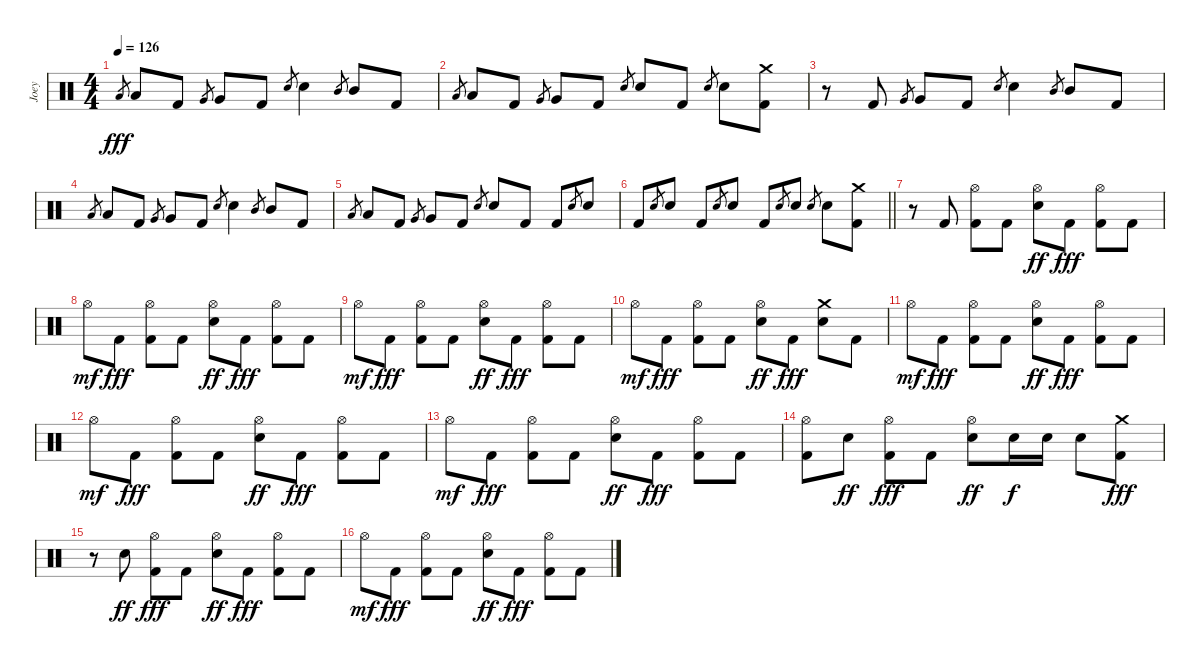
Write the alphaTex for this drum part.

\track ("Joey" "Joey") {instrument percussion}
\staff {score}
\articulation defaults
\ts (4 4)
\tempo 126
\clef neutral
\ks c "Low Tom (hit)".8{gr dy fff} "Low Tom (hit)".8 "Kick (hit) 2".8 "Very Low Tom (hit)".8{gr} "Very Low Tom (hit)".8 "Kick (hit) 2".8 "Electric Snare (hit)".8{gr} "Electric Snare (hit)".4 "Mid Tom (hit)".8{gr} "Mid Tom (hit)".8 "Kick (hit) 2".8
|
"Low Tom (hit)".8{gr} "Low Tom (hit)".8 "Kick (hit) 2".8 "Very Low Tom (hit)".8{gr} "Very Low Tom (hit)".8 "Kick (hit) 2".8 "Electric Snare (hit)".8{gr} "Electric Snare (hit)".8 "Kick (hit) 2".8 "Electric Snare (hit)".8{gr} "Electric Snare (hit)".8 ("Crash medium (hit)" "Kick (hit) 2").8 |
r.8 "Kick (hit) 2".8 "Very Low Tom (hit)".8{gr} "Very Low Tom (hit)".8 "Kick (hit) 2".8 "Electric Snare (hit)".8{gr} "Electric Snare (hit)".4 "Mid Tom (hit)".8{gr} "Mid Tom (hit)".8 "Kick (hit) 2".8 |
"Low Tom (hit)".8{gr} "Low Tom (hit)".8 "Kick (hit) 2".8 "Very Low Tom (hit)".8{gr} "Very Low Tom (hit)".8 "Kick (hit) 2".8 "Electric Snare (hit)".8{gr} "Electric Snare (hit)".4 "Mid Tom (hit)".8{gr} "Mid Tom (hit)".8 "Kick (hit) 2".8 |
"Low Tom (hit)".8{gr} "Low Tom (hit)".8 "Kick (hit) 2".8 "Very Low Tom (hit)".8{gr} "Very Low Tom (hit)".8 "Kick (hit) 2".8 "Electric Snare (hit)".8{gr} "Electric Snare (hit)".8 "Kick (hit) 2".8 "Kick (hit) 2".8 "Electric Snare (hit)".8{gr} "Electric Snare (hit)".8 |
\barLineRight lightlight "Kick (hit) 2".8 "Electric Snare (hit)".8{gr} "Electric Snare (hit)".8 "Kick (hit) 2".8 "Electric Snare (hit)".8{gr} "Electric Snare (hit)".8 "Kick (hit) 2".8 "Electric Snare (hit)".8{gr} "Electric Snare (hit)".8 "Electric Snare (hit)".8{gr} "Electric Snare (hit)".8
("Crash medium (hit)" "Kick (hit) 2").8 |
r.8 "Kick (hit) 2".8 ("Hi-Hat (open)" "Kick (hit) 2").8 "Kick (hit) 2".8 ("Hi-Hat (open)" "Electric Snare (hit)").8{dy ff} "Kick (hit) 2".8{dy fff} ("Hi-Hat (open)" "Kick (hit) 2").8 "Kick (hit) 2".8 |
"Hi-Hat (open)".8{dy mf} "Kick (hit) 2".8{dy fff} ("Hi-Hat (open)" "Kick (hit) 2").8 "Kick (hit) 2".8 ("Hi-Hat (open)" "Electric Snare (hit)").8{dy ff} "Kick (hit) 2".8{dy fff} ("Hi-Hat (open)" "Kick (hit) 2").8 "Kick (hit) 2".8 |
"Hi-Hat (open)".8{dy mf} "Kick (hit) 2".8{dy fff} ("Hi-Hat (open)" "Kick (hit) 2").8 "Kick (hit) 2".8 ("Hi-Hat (open)" "Electric Snare (hit)").8{dy ff} "Kick (hit) 2".8{dy fff} ("Hi-Hat (open)" "Kick (hit) 2").8 "Kick (hit) 2".8 |
"Hi-Hat (open)".8{dy mf} "Kick (hit) 2".8{dy fff} ("Hi-Hat (open)" "Kick (hit) 2").8 "Kick (hit) 2".8 ("Hi-Hat (open)" "Electric Snare (hit)").8{dy ff} "Kick (hit) 2".8{dy fff} ("Crash medium (hit)" "Electric Snare (hit)").8 "Kick (hit) 2".8 |
"Hi-Hat (open)".8{dy mf} "Kick (hit) 2".8{dy fff} ("Hi-Hat (open)" "Kick (hit) 2").8 "Kick (hit) 2".8 ("Hi-Hat (open)" "Electric Snare (hit)").8{dy ff} "Kick (hit) 2".8{dy fff} ("Hi-Hat (open)" "Kick (hit) 2").8 "Kick (hit) 2".8 |
"Hi-Hat (open)".8{dy mf} "Kick (hit) 2".8{dy fff} ("Hi-Hat (open)" "Kick (hit) 2").8 "Kick (hit) 2".8 ("Hi-Hat (open)" "Electric Snare (hit)").8{dy ff} "Kick (hit) 2".8{dy fff} ("Hi-Hat (open)" "Kick (hit) 2").8 "Kick (hit) 2".8 |
"Hi-Hat (open)".8{dy mf} "Kick (hit) 2".8{dy fff} ("Hi-Hat (open)" "Kick (hit) 2").8 "Kick (hit) 2".8 ("Hi-Hat (open)" "Electric Snare (hit)").8{dy ff} "Kick (hit) 2".8{dy fff} ("Hi-Hat (open)" "Kick (hit) 2").8 "Kick (hit) 2".8 |
("Hi-Hat (open)" "Kick (hit) 2").8 "Electric Snare (hit)".8{dy ff} ("Hi-Hat (open)" "Kick (hit) 2").8{dy fff} "Kick (hit) 2".8 ("Hi-Hat (open)" "Electric Snare (hit)").8{dy ff} "Electric Snare (hit)".16{dy f} "Electric Snare (hit)".16 "Electric Snare (hit)".8 ("Crash medium (hit)" "Kick (hit) 2").8{dy fff} |
r.8 "Electric Snare (hit)".8{dy ff} ("Hi-Hat (open)" "Kick (hit) 2").8{dy fff} "Kick (hit) 2".8 ("Hi-Hat (open)" "Electric Snare (hit)").8{dy ff} "Kick (hit) 2".8{dy fff} ("Hi-Hat (open)" "Kick (hit) 2").8 "Kick (hit) 2".8 |
"Hi-Hat (open)".8{dy mf} "Kick (hit) 2".8{dy fff} ("Hi-Hat (open)" "Kick (hit) 2").8 "Kick (hit) 2".8 ("Hi-Hat (open)" "Electric Snare (hit)").8{dy ff} "Kick (hit) 2".8{dy fff} ("Hi-Hat (open)" "Kick (hit) 2").8 "Kick (hit) 2".8
